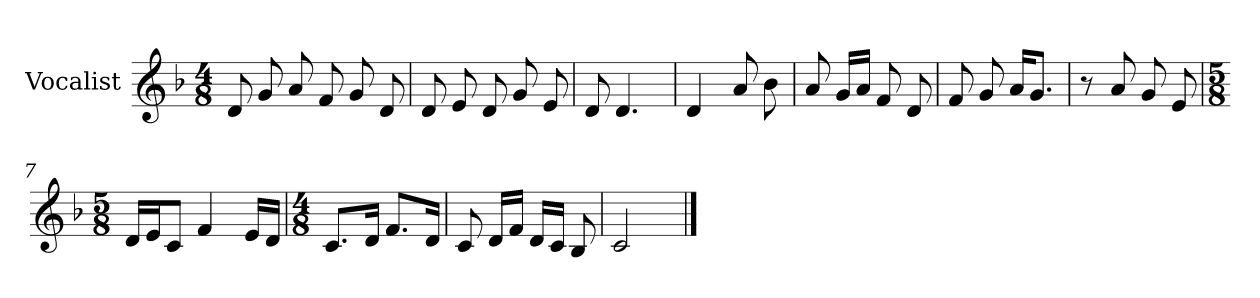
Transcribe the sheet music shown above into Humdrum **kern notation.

**kern
*part1
*staff1
*I"Vocalist
*k[b-]
*F:
*M4/8
=
8d
8g
8a
8f
8g
8d
=1
8d
8e
8d
8g
8e
=2
8d
4.d
=3
4d
8a
8b-
=4
8a
16gLL
16aJJ
8f
8d
=5
8f
8g
16aKL
8.gJ
=6
8r
8a
8g
8e
=7
*M5/8
16dLL
16eJ
8cJ
4f
16eLL
16dJJ
=8
*M4/8
8.cL
16dJk
8.fL
16dJk
=9
8c
16dLL
16fJJ
16dLL
16cJJ
8B-
=10
2c
==
*-
